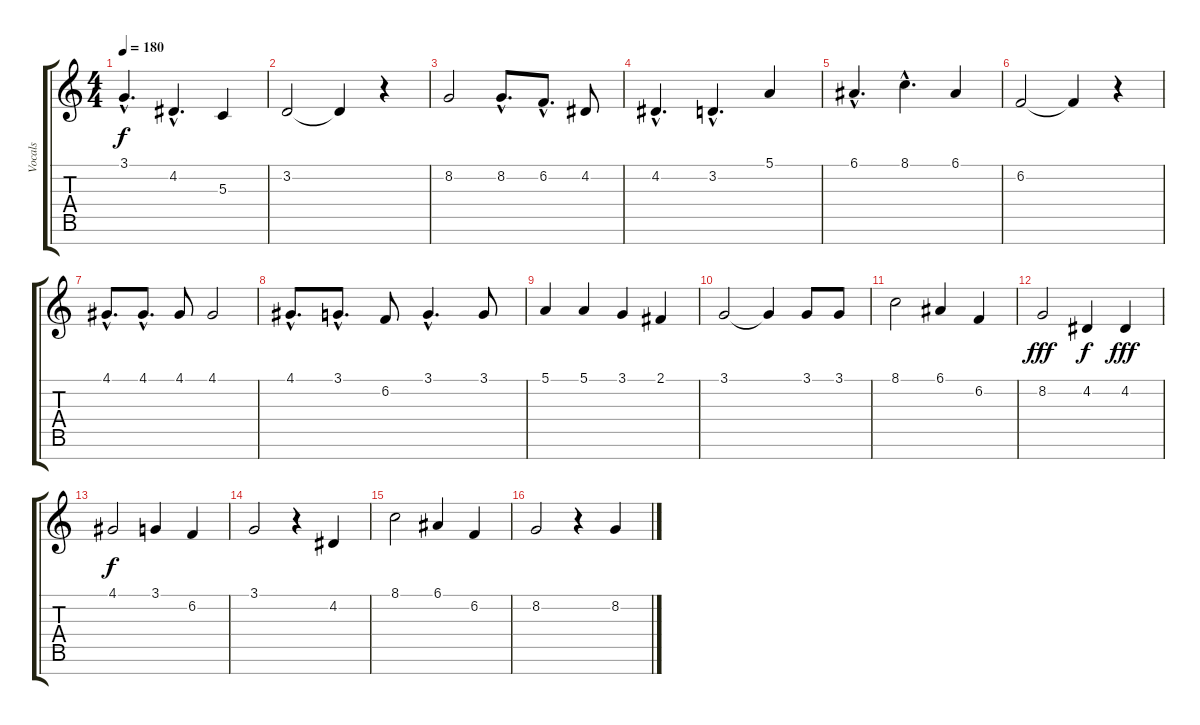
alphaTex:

\track ("Vocals" "Vocals") {instrument choiraahs}
\staff {score tabs}
\tuning (E4 B3 G3 D3 A2 E2 B1) {hide}
\ts (4 4)
\tempo 180
\clef g2
\ks c
3.1{hac}.4{d dy f} 4.2{hac}.4{d} 5.3.4 |
3.2.2 3.2{t}.4 r.4 |
8.2.2 8.2{hac}.8{d} 6.2{hac}.8{d} 4.2.8 |
4.2{hac}.4{d} 3.2{hac}.4{d} 5.1.4 |
6.1{hac}.4{d} 8.1{hac}.4{d} 6.1.4 |
6.2.2 6.2{t}.4 r.4 |
4.1{hac}.8{d} 4.1{hac}.8{d} 4.1.8 4.1.2 |
4.1{hac}.8{d} 3.1{hac}.8{d} 6.2.8 3.1{hac}.4{d} 3.1.8 |
5.1.4 5.1.4 3.1.4 2.1.4 |
3.1.2 3.1{t}.4 3.1.8 3.1.8 |
8.1.2 6.1.4 6.2.4 |
8.2.2{dy fff} 4.2.4{dy f} 4.2.4{dy fff} |
4.1.2{dy f} 3.1.4 6.2.4 |
3.1.2 r.4 4.2.4 |
8.1.2 6.1.4 6.2.4 |
8.2.2 r.4 8.2.4
